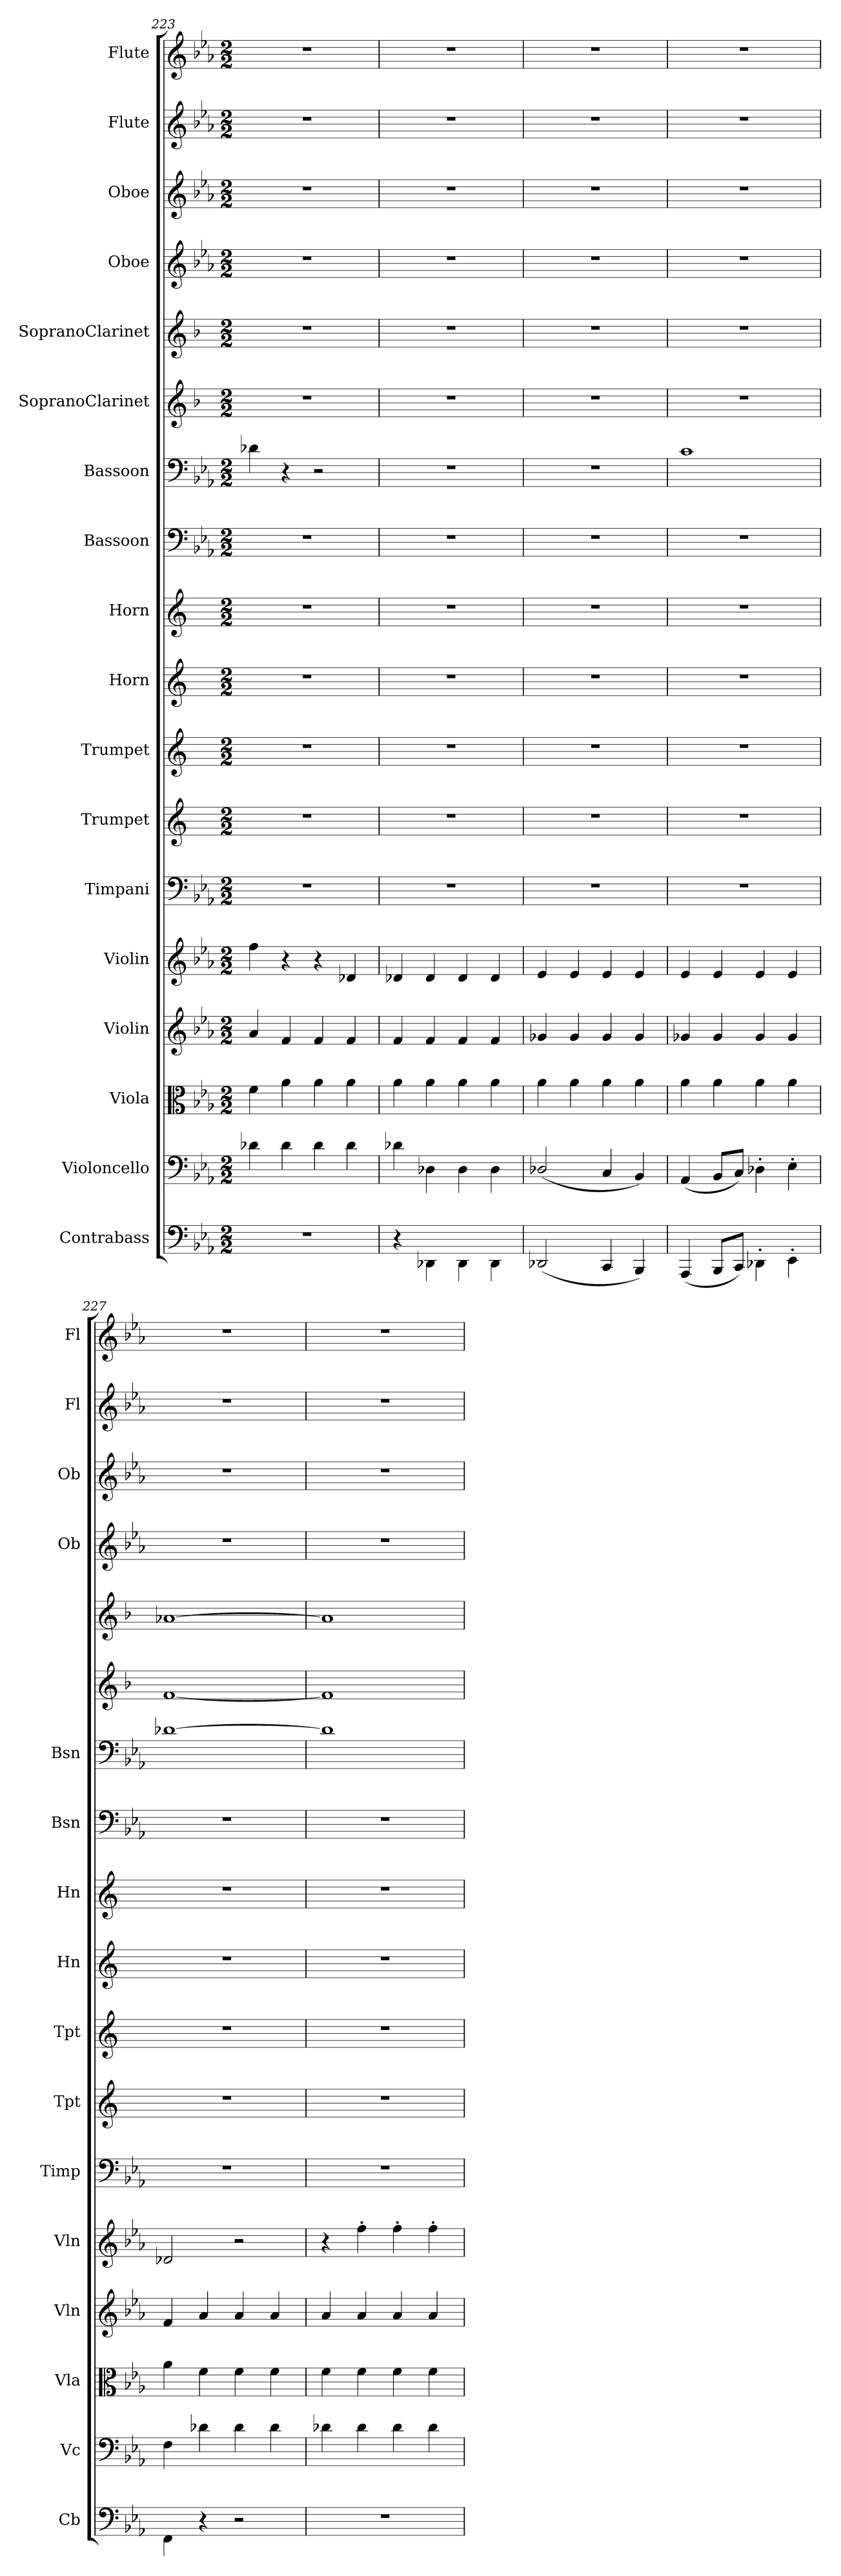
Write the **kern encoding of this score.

**kern	**kern	**kern	**kern	**kern	**kern	**kern	**kern	**kern	**kern	**kern	**kern	**kern	**kern	**kern	**kern	**kern	**kern
*part18	*part17	*part16	*part15	*part14	*part13	*part12	*part11	*part10	*part9	*part8	*part7	*part6	*part5	*part4	*part3	*part2	*part1
*staff18	*staff17	*staff16	*staff15	*staff14	*staff13	*staff12	*staff11	*staff10	*staff9	*staff8	*staff7	*staff6	*staff5	*staff4	*staff3	*staff2	*staff1
*I"Contrabass	*I"Violoncello	*I"Viola	*I"Violin	*I"Violin	*I"Timpani	*I"Trumpet	*I"Trumpet	*I"Horn	*I"Horn	*I"Bassoon	*I"Bassoon	*I"SopranoClarinet	*I"SopranoClarinet	*I"Oboe	*I"Oboe	*I"Flute	*I"Flute
*I'Cb	*I'Vc	*I'Vla	*I'Vln	*I'Vln	*I'Timp	*I'Tpt	*I'Tpt	*I'Hn	*I'Hn	*I'Bsn	*I'Bsn	*	*	*I'Ob	*I'Ob	*I'Fl	*I'Fl
*clefF4	*clefF4	*clefC3	*clefG2	*clefG2	*clefF4	*clefG2	*clefG2	*clefG2	*clefG2	*clefF4	*clefF4	*clefG2	*clefG2	*clefG2	*clefG2	*clefG2	*clefG2
*k[b-e-a-]	*k[b-e-a-]	*k[b-e-a-]	*k[b-e-a-]	*k[b-e-a-]	*k[b-e-a-]	*k[]	*k[]	*k[]	*k[]	*k[b-e-a-]	*k[b-e-a-]	*k[b-]	*k[b-]	*k[b-e-a-]	*k[b-e-a-]	*k[b-e-a-]	*k[b-e-a-]
*M2/2	*M2/2	*M2/2	*M2/2	*M2/2	*M2/2	*M2/2	*M2/2	*M2/2	*M2/2	*M2/2	*M2/2	*M2/2	*M2/2	*M2/2	*M2/2	*M2/2	*M2/2
=223	=223	=223	=223	=223	=223	=223	=223	=223	=223	=223	=223	=223	=223	=223	=223	=223	=223
1r	4d-X\	4f\	4a-/	4ff\	1r	1r	1r	1r	1r	1r	4d-X\	1r	1r	1r	1r	1r	1r
.	4d-\	4a-\	4f/	4r	.	.	.	.	.	.	4r	.	.	.	.	.	.
.	4d-\	4a-\	4f/	4r	.	.	.	.	.	.	2r	.	.	.	.	.	.
.	4d-\	4a-\	4f/	4d-X/	.	.	.	.	.	.	.	.	.	.	.	.	.
=224	=224	=224	=224	=224	=224	=224	=224	=224	=224	=224	=224	=224	=224	=224	=224	=224	=224
4r	4d-X\	4a-\	4f/	4d-X/	1r	1r	1r	1r	1r	1r	1r	1r	1r	1r	1r	1r	1r
4DD-X\	4D-X\	4a-\	4f/	4d-/	.	.	.	.	.	.	.	.	.	.	.	.	.
4DD-\	4D-\	4a-\	4f/	4d-/	.	.	.	.	.	.	.	.	.	.	.	.	.
4DD-\	4D-\	4a-\	4f/	4d-/	.	.	.	.	.	.	.	.	.	.	.	.	.
=225	=225	=225	=225	=225	=225	=225	=225	=225	=225	=225	=225	=225	=225	=225	=225	=225	=225
(2DD-X/	(2D-X/	4a-\	4g-X/	4e-/	1r	1r	1r	1r	1r	1r	1r	1r	1r	1r	1r	1r	1r
.	.	4a-\	4g-/	4e-/	.	.	.	.	.	.	.	.	.	.	.	.	.
4CC/	4C/	4a-\	4g-/	4e-/	.	.	.	.	.	.	.	.	.	.	.	.	.
4BBB-/)	4BB-/)	4a-\	4g-/	4e-/	.	.	.	.	.	.	.	.	.	.	.	.	.
=226	=226	=226	=226	=226	=226	=226	=226	=226	=226	=226	=226	=226	=226	=226	=226	=226	=226
(4AAA-/	(4AA-/	4a-\	4g-X/	4e-/	1r	1r	1r	1r	1r	1r	1c\	1r	1r	1r	1r	1r	1r
8BBB-/L	8BB-/L	4a-\	4g-/	4e-/	.	.	.	.	.	.	.	.	.	.	.	.	.
8CC/J)	8C/J)	.	.	.	.	.	.	.	.	.	.	.	.	.	.	.	.
4DD-X'\	4D-X'\	4a-\	4g-/	4e-/	.	.	.	.	.	.	.	.	.	.	.	.	.
4EE-'\	4E-'\	4a-\	4g-/	4e-/	.	.	.	.	.	.	.	.	.	.	.	.	.
=227	=227	=227	=227	=227	=227	=227	=227	=227	=227	=227	=227	=227	=227	=227	=227	=227	=227
4FF\	4F\	4a-\	4f/	2d-X/	1r	1r	1r	1r	1r	1r	[1d-X\	[1f/	[1a-X\	1r	1r	1r	1r
4r	4d-X\	4f\	4a-/	.	.	.	.	.	.	.	.	.	.	.	.	.	.
2r	4d-\	4f\	4a-/	2r	.	.	.	.	.	.	.	.	.	.	.	.	.
.	4d-\	4f\	4a-/	.	.	.	.	.	.	.	.	.	.	.	.	.	.
=228	=228	=228	=228	=228	=228	=228	=228	=228	=228	=228	=228	=228	=228	=228	=228	=228	=228
1r	4d-X\	4f\	4a-/	4r	1r	1r	1r	1r	1r	1r	1d-\]	1f/]	1a-\]	1r	1r	1r	1r
.	4d-\	4f\	4a-/	4ff'\	.	.	.	.	.	.	.	.	.	.	.	.	.
.	4d-\	4f\	4a-/	4ff'\	.	.	.	.	.	.	.	.	.	.	.	.	.
.	4d-\	4f\	4a-/	4ff'\	.	.	.	.	.	.	.	.	.	.	.	.	.
=	=	=	=	=	=	=	=	=	=	=	=	=	=	=	=	=	=
*-	*-	*-	*-	*-	*-	*-	*-	*-	*-	*-	*-	*-	*-	*-	*-	*-	*-
